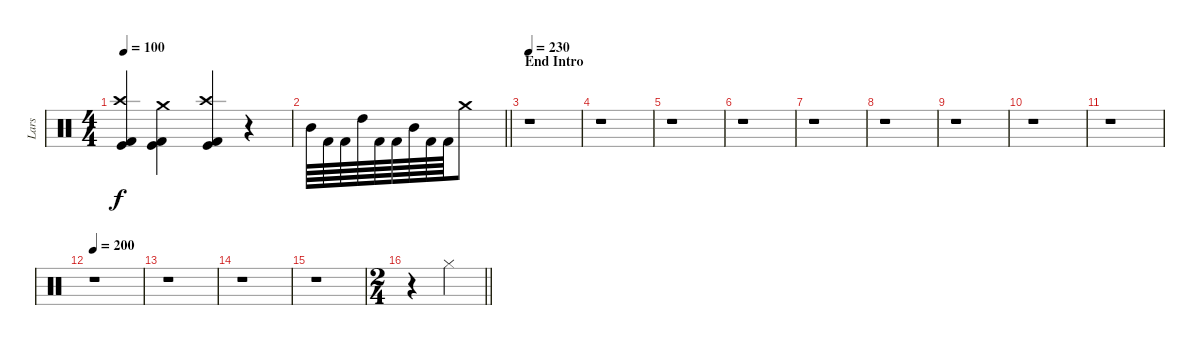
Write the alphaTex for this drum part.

\track ("Lars" "Lars") {instrument percussion}
\staff {score}
\articulation defaults
\ts (4 4)
\tempo 100
\clef neutral
\ks c
("Kick (hit) 2" "Crash high (hit)" "Kick (hit)").4{dy f} ("Kick (hit) 2" "Crash medium (hit)" "Kick (hit)").4 ("Kick (hit) 2" "Crash high (hit)" "Kick (hit)").4 r.4 |
\barLineRight lightlight "Mid Tom (hit)".64 "Kick (hit) 2".64 "Kick (hit) 2".64 "High Tom (hit)".64 "Kick (hit) 2".64 "Kick (hit) 2".64 "Mid Tom (hit)".64 "Kick (hit) 2".64 "Kick (hit) 2".64 "Crash medium (hit)".8
|
\section ("" "End Intro")
\tempo 230
r.1 |
r.1 |
r.1 |
r.1 |
r.1 |
r.1 |
r.1 |
r.1 |
r.1 |
\tempo 200
r.1 |
r.1 |
r.1 |
r.1 |
\ts (2 4)
\barLineRight lightlight
r.4 "Hi-Hat (closed)".4
